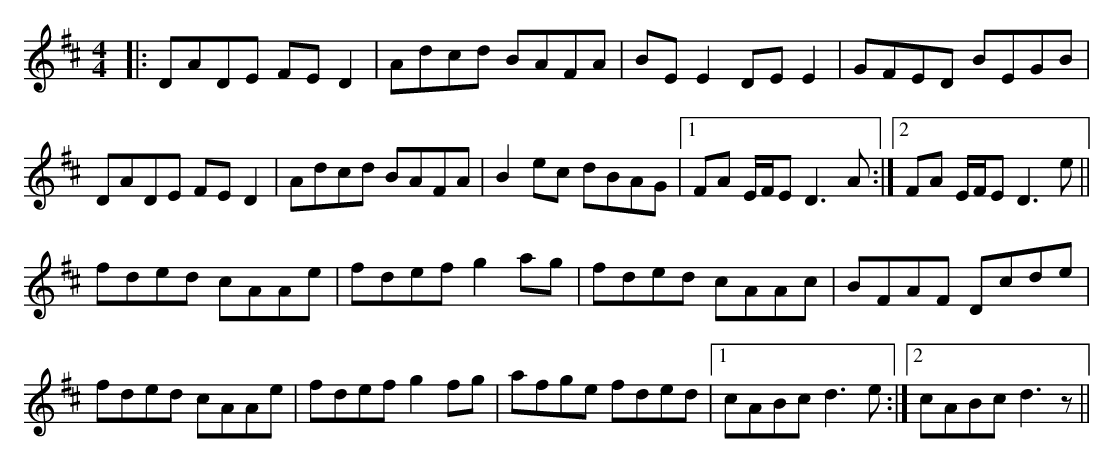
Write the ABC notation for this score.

X:1
M:4/4
K:D
|:DADE FED2|Adcd BAFA|BE E2 DE E2|GFED BEGB|
DADE FED2|Adcd BAFA|B2 ec dBAG|1 FA E/F/E D3A:|2 FA E/F/E D3e||
fded cAAe|fdef g2ag|fded cAAc|BFAF Dcde|
fded cAAe|fdef g2fg|afge fded|1 cABc d3e:|2 cABc d3 z||
